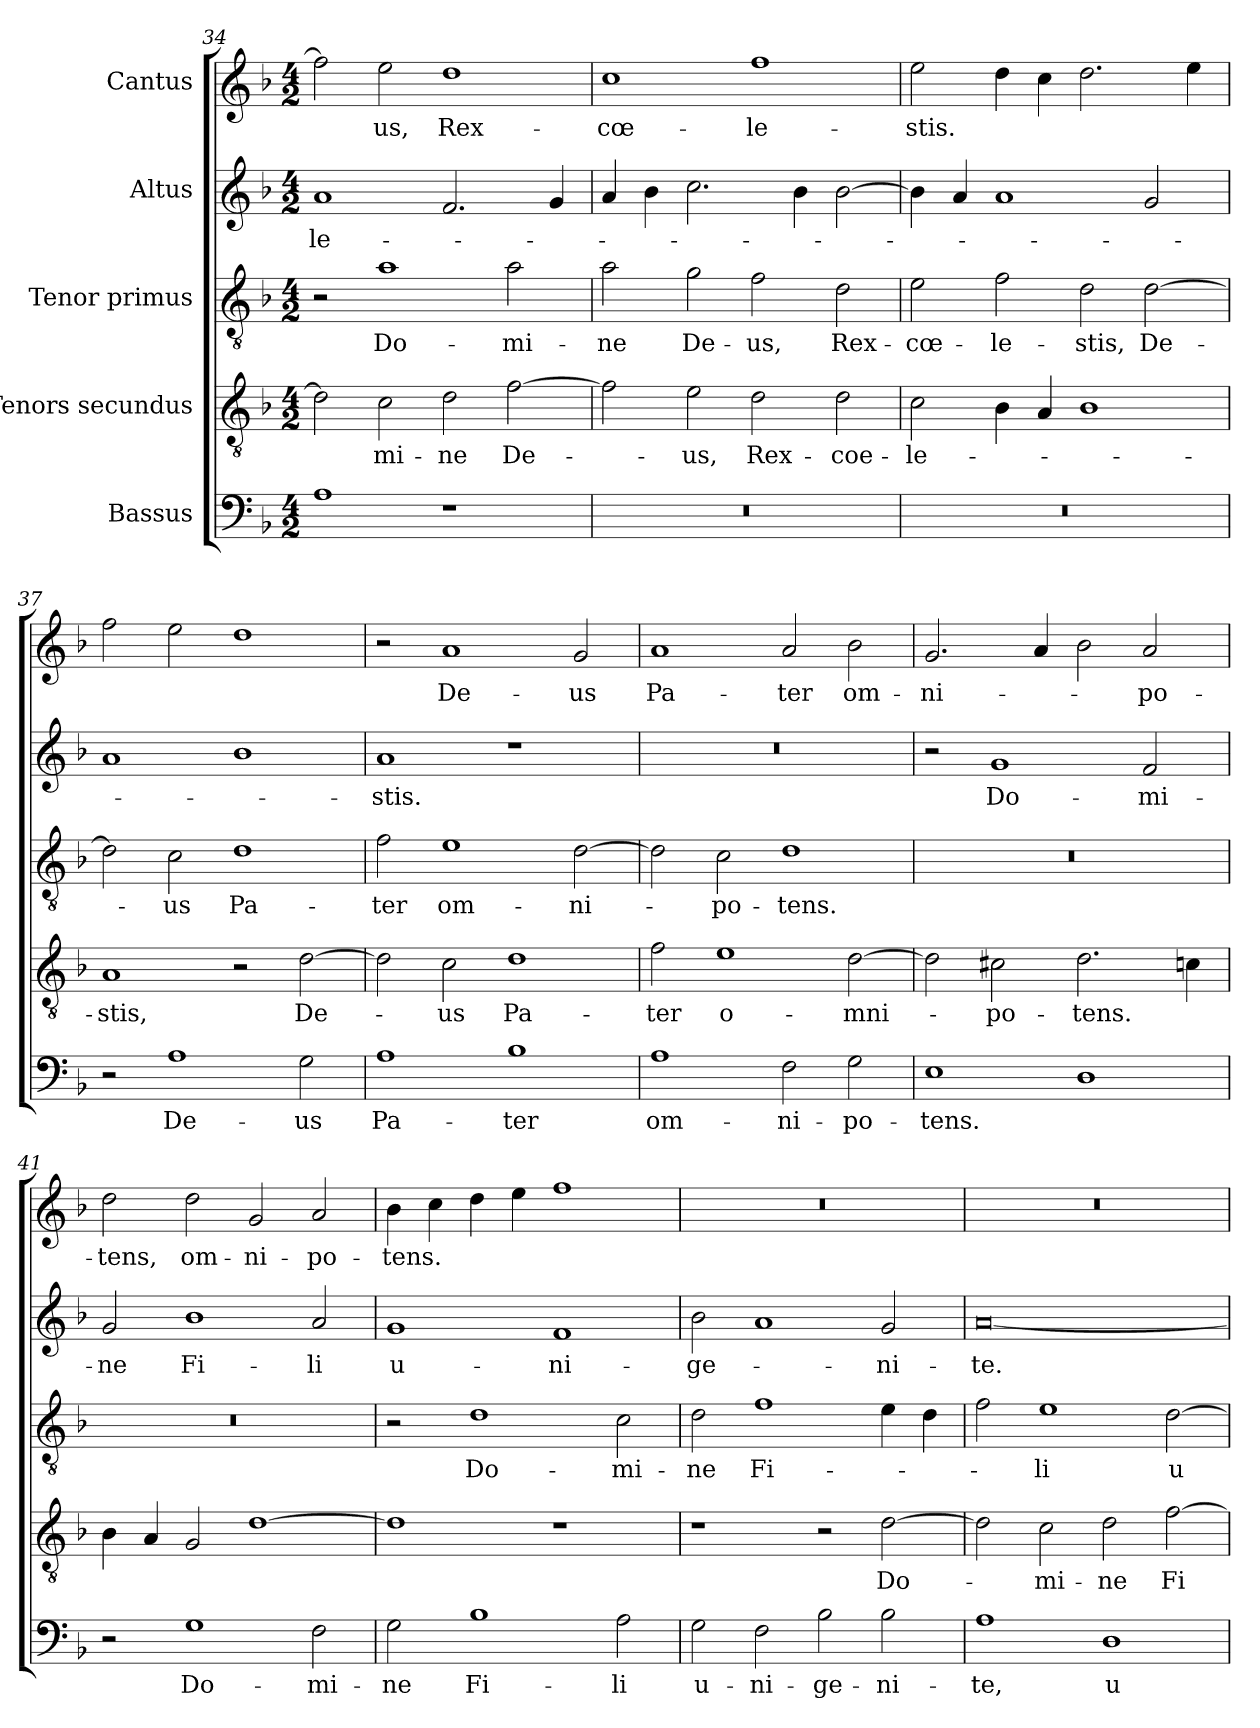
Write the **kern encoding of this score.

**kern	**text	**kern	**text	**kern	**text	**kern	**text	**kern	**text
*part5	*part5	*part4	*part4	*part3	*part3	*part2	*part2	*part1	*part1
*staff5	*staff5	*staff4	*staff4	*staff3	*staff3	*staff2	*staff2	*staff1	*staff1
*I"Bassus	*	*I"Tenors secundus	*	*I"Tenor primus	*	*I"Altus	*	*I"Cantus	*
*clefF4	*	*clefGv2	*	*clefGv2	*	*clefG2	*	*clefG2	*
*k[b-]	*	*k[b-]	*	*k[b-]	*	*k[b-]	*	*k[b-]	*
*M4/2	*	*M4/2	*	*M4/2	*	*M4/2	*	*M4/2	*
=34	=34	=34	=34	=34	=34	=34	=34	=34	=34
1A\	.	2d\]	.	2r	.	1a/	-le-	2ff\]	.
.	.	2c\	-mi-	1a\	Do-	.	.	2ee\	-us,
1r	.	2d\	-ne	.	.	2.f/	.	1dd\	Rex-
.	.	[2f\	De-	2a\	-mi-	.	.	.	.
.	.	.	.	.	.	4g/	.	.	.
=35	=35	=35	=35	=35	=35	=35	=35	=35	=35
0r	.	2f\]	.	2a\	-ne	4a/	.	1cc\	cœ-
.	.	.	.	.	.	4b-\	.	.	.
.	.	2e\	-us,	2g\	De-	2.cc\	.	.	.
.	.	2d\	Rex-	2f\	-us,	.	.	1ff\	-le-
.	.	.	.	.	.	4b-\	.	.	.
.	.	2d\	coe-	2d\	Rex-	[2b-\	.	.	.
=36	=36	=36	=36	=36	=36	=36	=36	=36	=36
0r	.	2c\	-le-	2e\	cœ-	4b-\]	.	2ee\	-stis.
.	.	.	.	.	.	4a/	.	.	.
.	.	4B-\	.	2f\	-le-	1a/	.	4dd\	.
.	.	4A/	.	.	.	.	.	4cc\	.
.	.	1B-\	.	2d\	-stis,	.	.	2.dd\	.
.	.	.	.	[2d\	De-	2g/	.	.	.
.	.	.	.	.	.	.	.	4ee\	.
=37	=37	=37	=37	=37	=37	=37	=37	=37	=37
2r	.	1A/	-stis,	2d\]	.	1a/	.	2ff\	.
1A\	De-	.	.	2c\	-us	.	.	2ee\	.
.	.	2r	.	1d\	Pa-	1b-\	.	1dd\	.
2G\	-us	[2d\	De-	.	.	.	.	.	.
=38	=38	=38	=38	=38	=38	=38	=38	=38	=38
1A\	Pa-	2d\]	.	2f\	-ter	1a/	-stis.	2r	.
.	.	2c\	-us	1e\	om-	.	.	1a/	De-
1B-\	-ter	1d\	Pa-	.	.	1r	.	.	.
.	.	.	.	[2d\	-ni-	.	.	2g/	-us
=39	=39	=39	=39	=39	=39	=39	=39	=39	=39
1A\	om-	2f\	-ter	2d\]	.	0r	.	1a/	Pa-
.	.	1e\	o-	2c\	-po-	.	.	.	.
2F\	-ni-	.	.	1d\	-tens.	.	.	2a/	-ter
2G\	-po-	[2d\	-mni-	.	.	.	.	2b-\	om-
=40	=40	=40	=40	=40	=40	=40	=40	=40	=40
1E\	-tens.	2d\]	.	0r	.	2r	.	2.g/	-ni-
.	.	2c#X\	-po-	.	.	1g/	Do-	.	.
.	.	.	.	.	.	.	.	4a/	.
1D\	.	2.d\	-tens.	.	.	.	.	2b-\	.
.	.	.	.	.	.	2f/	-mi-	2a/	-po-
.	.	4cn\	.	.	.	.	.	.	.
=41	=41	=41	=41	=41	=41	=41	=41	=41	=41
2r	.	4B-\	.	0r	.	2g/	-ne	2dd\	-tens,
.	.	4A/	.	.	.	.	.	.	.
1G\	Do-	2G/	.	.	.	1b-\	Fi-	2dd\	om-
.	.	[1d\	.	.	.	.	.	2g/	-ni-
2F\	-mi-	.	.	.	.	2a/	-li	2a/	-po-
=42	=42	=42	=42	=42	=42	=42	=42	=42	=42
2G\	-ne	1d\]	.	2r	.	1g/	u-	4b-\	-tens.
.	.	.	.	.	.	.	.	4cc\	.
1B-\	Fi-	.	.	1d\	Do-	.	.	4dd\	.
.	.	.	.	.	.	.	.	4ee\	.
.	.	1r	.	.	.	1f/	-ni-	1ff\	.
2A\	-li	.	.	2c\	-mi-	.	.	.	.
=43	=43	=43	=43	=43	=43	=43	=43	=43	=43
2G\	u-	1r	.	2d\	-ne	2b-\	-ge-	0r	.
2F\	-ni-	.	.	1f\	Fi-	1a/	.	.	.
2B-\	-ge-	2r	.	.	.	.	.	.	.
2B-\	-ni-	[2d\	Do-	4e\	.	2g/	-ni-	.	.
.	.	.	.	4d\	.	.	.	.	.
=44	=44	=44	=44	=44	=44	=44	=44	=44	=44
1A\	-te,	2d\]	.	2f\	.	[0a/	-te.	0r	.
.	.	2c\	-mi-	1e\	-li	.	.	.	.
1D\	u-	2d\	-ne	.	.	.	.	.	.
.	.	[2f\	Fi-	[2d\	u-	.	.	.	.
=	=	=	=	=	=	=	=	=	=
*-	*-	*-	*-	*-	*-	*-	*-	*-	*-
